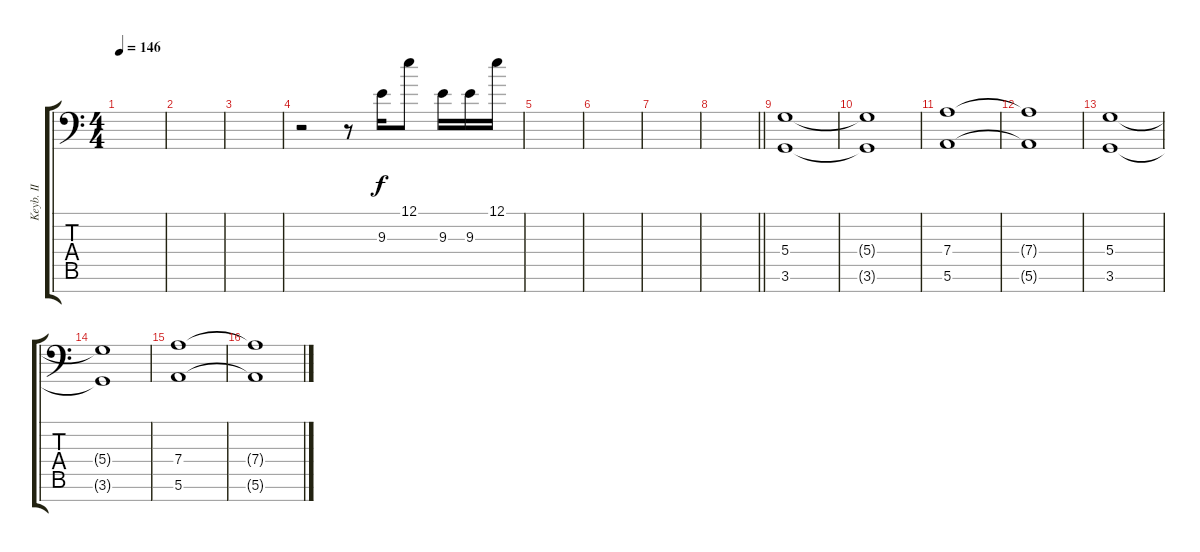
\track ("Keyb. II" "Keyb. II") {instrument stringensemble1}
\staff {score tabs}
\tuning (E4 B3 G3 D3 A2 E2 A1) {hide}
\ts (4 4)
\tempo 146
\clef f4
\ks c
|
|
|
r.2 r.8 9.3.16{balance 15} 12.1.8{balance 8} 9.3.16{balance 15} 9.3.16{balance 8} 12.1.16{balance 0} |
|
|
|
\barLineRight lightlight
|
(5.4 3.6).1{balance 8} |
(5.4{t} 3.6{t}).1 |
(7.4 5.6).1 |
(7.4{t} 5.6{t}).1 |
(5.4 3.6).1 |
(5.4{t} 3.6{t}).1 |
(7.4 5.6).1 |
(7.4{t} 5.6{t}).1
